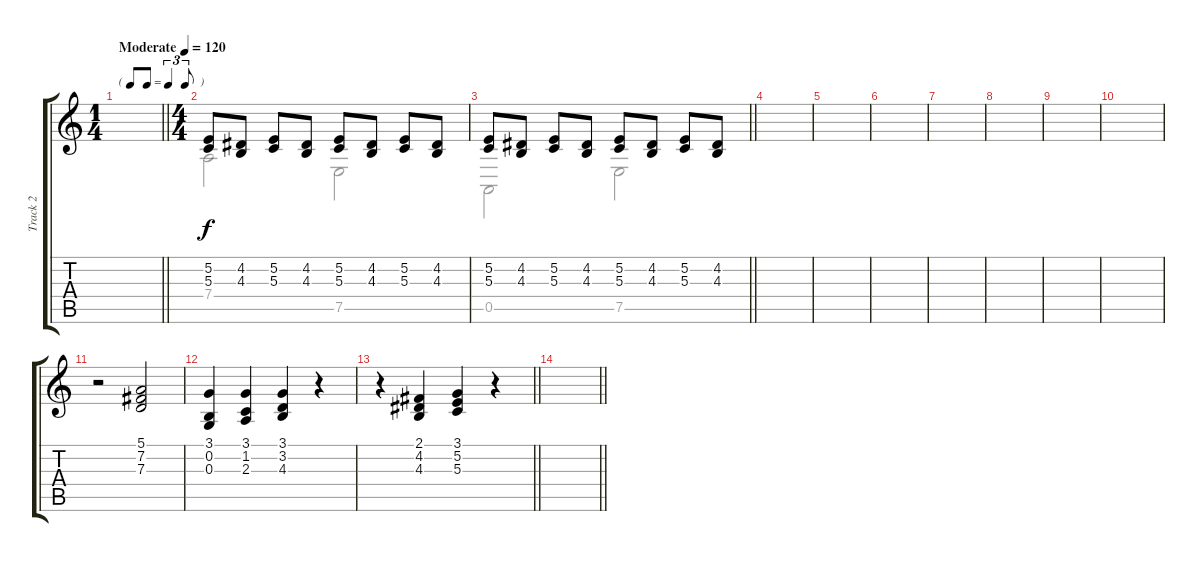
\track ("Track 2" "Track 2") {instrument choiraahs}
\staff {score tabs}
\tuning (E4 B3 G3 D3 A2 E2) {hide}
\voice
\ts (1 4)
\tf triplet8th
\tempo (120 "Moderate")
\clef g2
\barLineRight lightlight
\ks c
|
\ts (4 4)
(5.2 5.3).8 (4.2 4.3).8 (5.2 5.3).8 (4.2 4.3).8 (5.2 5.3).8 (4.2 4.3).8 (5.2 5.3).8 (4.2 4.3).8 |
\barLineRight lightlight
(5.2 5.3).8 (4.2 4.3).8 (5.2 5.3).8 (4.2 4.3).8 (5.2 5.3).8 (4.2 4.3).8 (5.2 5.3).8 (4.2 4.3).8 |
|
|
|
|
|
|
|
r.2 (5.1 7.2 7.3).2 |
(3.1 0.2 0.3).4 (3.1 1.2 2.3).4 (3.1 3.2 4.3).4 r.4 |
\barLineRight lightlight
r.4 (2.1 4.2 4.3).4 (3.1 5.2 5.3).4 r.4 |
\barLineRight lightlight
|
|
\voice
\clef g2
\ottava regular
\simile none
\barLineRight lightlight
\ks c
|
7.4.2 7.5.2 |
\barLineRight lightlight
0.5.2 7.5.2 |
|
|
|
|
|
|
|
|
|
\barLineRight lightlight
|
\barLineRight lightlight
|
|
